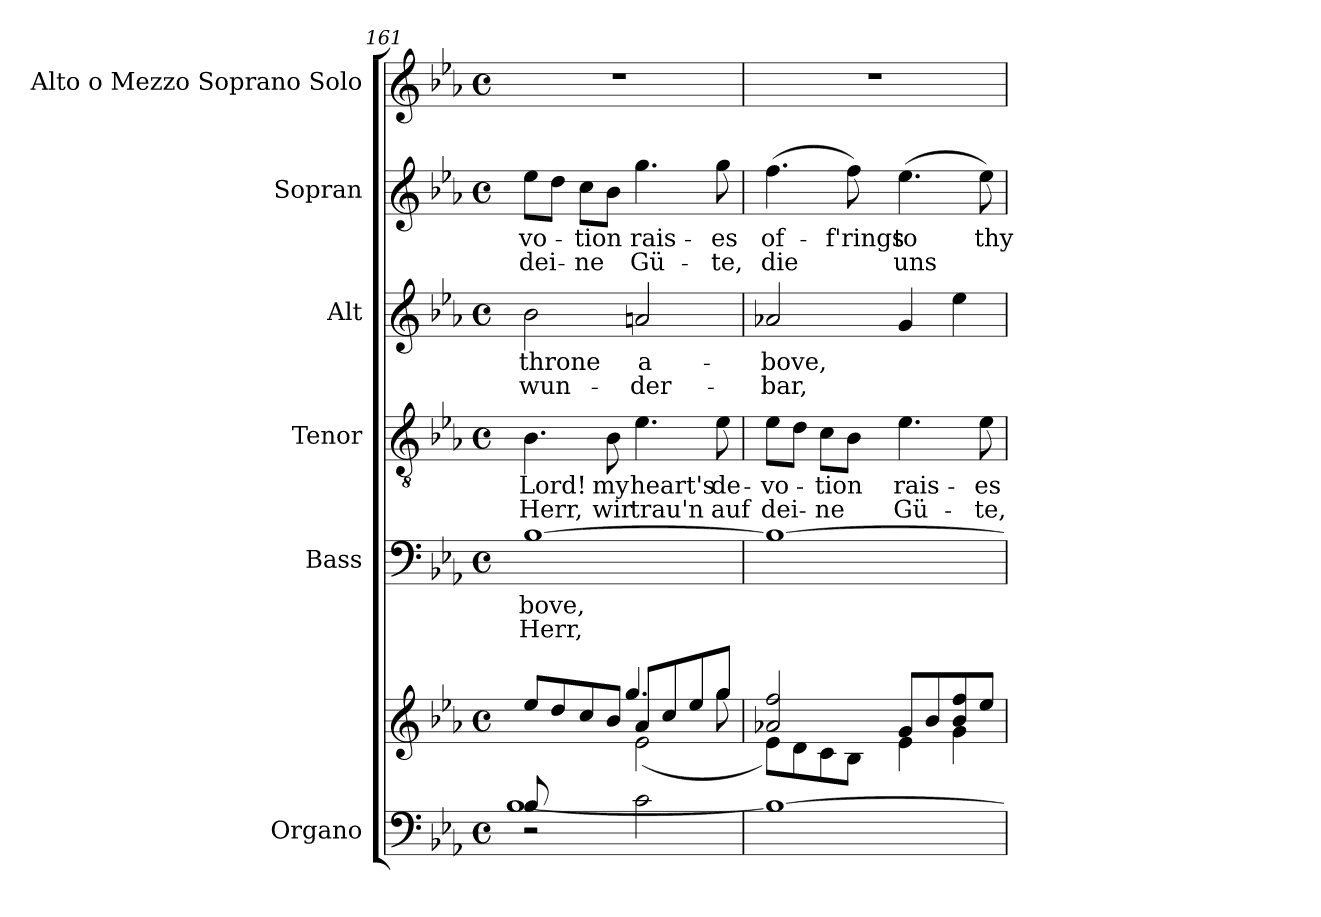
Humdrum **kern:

**kern	**kern	**kern	**text	**text	**kern	**text	**text	**kern	**text	**text	**kern	**text	**text	**kern
*part6	*part6	*part5	*part5	*part5	*part4	*part4	*part4	*part3	*part3	*part3	*part2	*part2	*part2	*part1
*staff7	*staff6	*staff5	*staff5	*staff5	*staff4	*staff4	*staff4	*staff3	*staff3	*staff3	*staff2	*staff2	*staff2	*staff1
*I"Organo	*	*I"Bass	*	*	*I"Tenor	*	*	*I"Alt	*	*	*I"Sopran	*	*	*I"Alto o Mezzo Soprano Solo
*	*	*I'B	*	*	*I'T	*	*	*I'A	*	*	*I'S	*	*	*I'S o l o
!!LO:LB:g=z
*clefF4	*clefG2	*clefF4	*	*	*clefGv2	*	*	*clefG2	*	*	*clefG2	*	*	*clefG2
*k[b-e-a-]	*k[b-e-a-]	*k[b-e-a-]	*	*	*k[b-e-a-]	*	*	*k[b-e-a-]	*	*	*k[b-e-a-]	*	*	*k[b-e-a-]
*M4/4	*M4/4	*M4/4	*	*	*M4/4	*	*	*M4/4	*	*	*M4/4	*	*	*M4/4
*met(c)	*met(c)	*met(c)	*	*	*met(c)	*	*	*met(c)	*	*	*met(c)	*	*	*met(c)
=161	=161	=161	=161	=161	=161	=161	=161	=161	=161	=161	=161	=161	=161	=161
*^	*^	*	*	*	*	*	*	*	*	*	*	*	*	*
*	*^	*	*^	*	*	*	*	*	*	*	*	*	*	*	*	*
8B-/L	[1B-	2r	8ee-/L	8ryy	2ryy	[1B-	-bove,	Herr,	4.B-\	Lord!	Herr,	2b-\	throne	wun-	8ee-\L	-vo-	dei-	1r
2..ryy	.	.	8dd/	8f\	.	.	.	.	.	.	.	.	.	.	8dd\J	.	.	.
.	.	.	8cc/	8an\	.	.	.	.	.	.	.	.	.	.	8cc\L	-tion	-ne	.
.	.	.	8b-/J	8b-\J	.	.	.	.	8B-\	my	wir	.	.	.	8b-\J	.	.	.
.	.	2c\	8a/L	(2e-\	4.gg/	.	.	.	4.e-\	heart's	trau'n	2an/	a-	-der-	4.gg\	rais-	Gü-	.
.	.	.	8cc/	.	.	.	.	.	.	.	.	.	.	.	.	.	.	.
.	.	.	8ee-/	.	.	.	.	.	.	.	.	.	.	.	.	.	.	.
.	.	.	8gg/J	.	8gg\	.	.	.	8e-\	de-	auf	.	.	.	8gg\	-es	-te,	.
*v	*v	*v	*	*	*	*	*	*	*	*	*	*	*	*	*	*	*	*
*	*	*v	*v	*	*	*	*	*	*	*	*	*	*	*	*	*
=162	=162	=162	=162	=162	=162	=162	=162	=162	=162	=162	=162	=162	=162	=162	=162
1B-_	2a-X/ 2ff/	8e-\L)	1B-_	.	.	8e-\L	-vo-	dei-	2a-X/	-bove,	-bar,	(4.ff\	of-	die	1r
.	.	8d\	.	.	.	8d\J	.	.	.	.	.	.	.	.	.
.	.	8c\	.	.	.	8c\L	-tion	-ne	.	.	.	.	.	.	.
.	.	8B-\J	.	.	.	8B-\J	.	.	.	.	.	8ff\)	-f'rings	.	.
.	8g/L	4e-\	.	.	.	4.e-\	rais-	Gü-	4g/	.	.	(4.ee-\	to	uns	.
.	8b-/	.	.	.	.	.	.	.	.	.	.	.	.	.	.
.	8b-/ 8ff/	4g\	.	.	.	.	.	.	4ee-\	.	.	.	.	.	.
.	8ee-/J	.	.	.	.	8e-\	-es	-te,	.	.	.	8ee-\)	thy	.	.
*	*v	*v	*	*	*	*	*	*	*	*	*	*	*	*	*
=	=	=	=	=	=	=	=	=	=	=	=	=	=	=
*-	*-	*-	*-	*-	*-	*-	*-	*-	*-	*-	*-	*-	*-	*-
